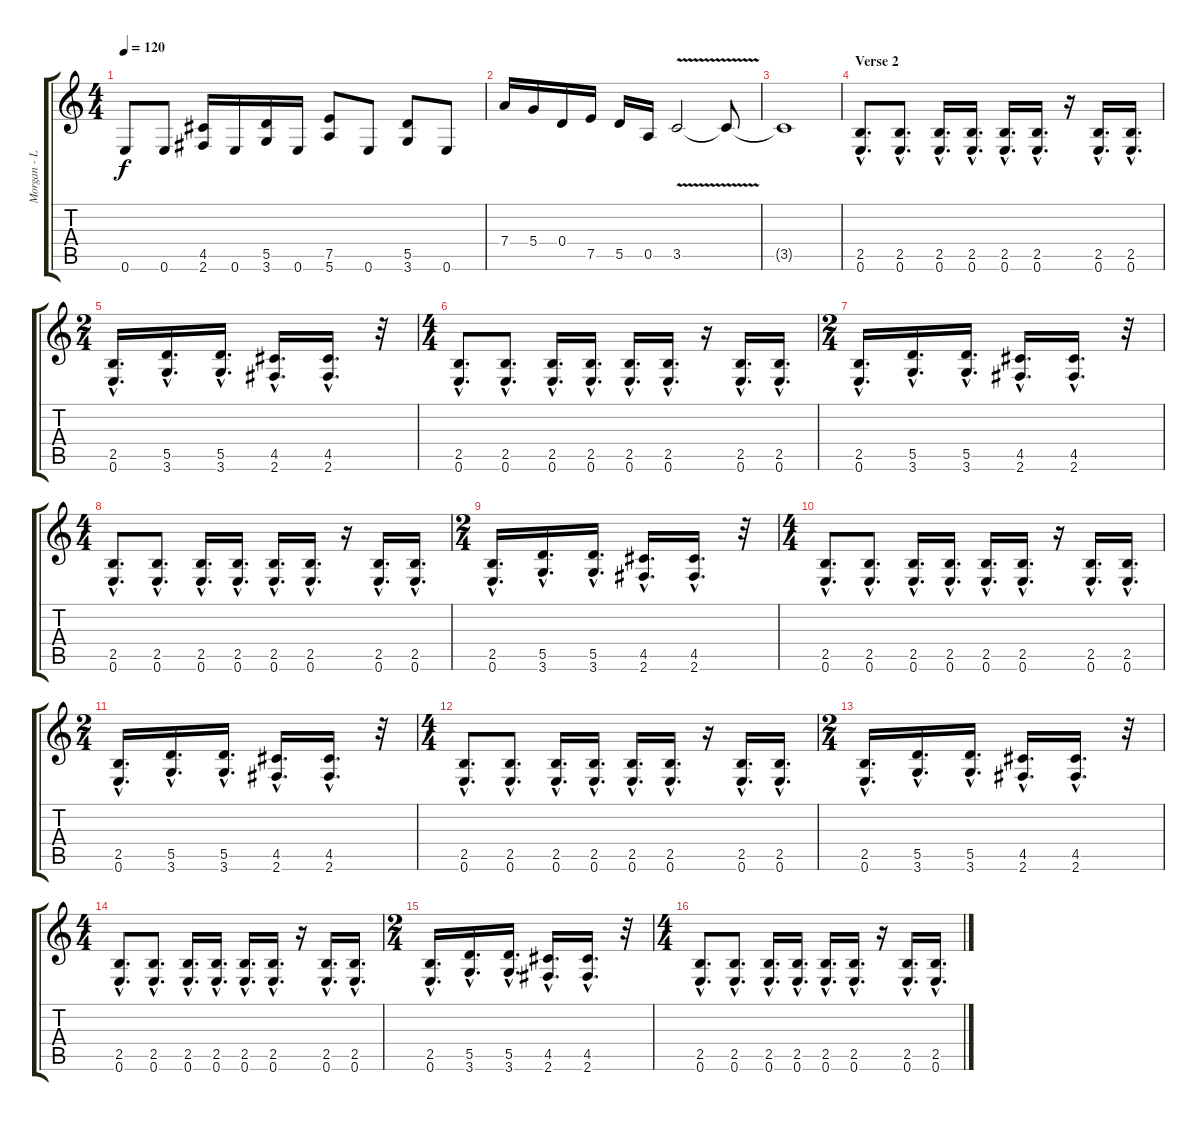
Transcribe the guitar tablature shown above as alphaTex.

\track ("Morgan - Lead Guitar" "Morgan - L") {instrument distortionguitar}
\staff {score tabs}
\tuning (E4 B3 G3 D3 A2 E2) {hide}
\ts (4 4)
\tempo 120
\clef g2
\ks c
0.6.8{dy f} 0.6.8 (4.5 2.6).16 0.6.16 (5.5 3.6).16 0.6.16 (7.5 5.6).8 0.6.8 (5.5 3.6).8 0.6.8 |
7.4.16 5.4.16 0.4.16 7.5.16 5.5.16 0.5.16 3.5{v}.2 3.5{t}.8 |
3.5{t}.1 |
\section ("" "Verse 2")
(2.5{hac} 0.6{hac}).8{d} (2.5{hac} 0.6{hac}).8{d} (2.5{hac} 0.6{hac}).16{d} (2.5{hac} 0.6{hac}).16{d} (2.5{hac} 0.6{hac}).16{d} (2.5{hac} 0.6{hac}).16{d} r.16 (2.5{hac} 0.6{hac}).16{d} (2.5{hac} 0.6{hac}).16{d} |
\ts (2 4)
(2.5{hac} 0.6{hac}).16{d} (5.5{hac} 3.6{hac}).16{d} (5.5{hac} 3.6{hac}).16{d} (4.5{hac} 2.6{hac}).16{d} (4.5{hac} 2.6{hac}).16{d} r.32 |
\ts (4 4)
(2.5{hac} 0.6{hac}).8{d} (2.5{hac} 0.6{hac}).8{d} (2.5{hac} 0.6{hac}).16{d} (2.5{hac} 0.6{hac}).16{d} (2.5{hac} 0.6{hac}).16{d} (2.5{hac} 0.6{hac}).16{d} r.16 (2.5{hac} 0.6{hac}).16{d} (2.5{hac} 0.6{hac}).16{d} |
\ts (2 4)
(2.5{hac} 0.6{hac}).16{d} (5.5{hac} 3.6{hac}).16{d} (5.5{hac} 3.6{hac}).16{d} (4.5{hac} 2.6{hac}).16{d} (4.5{hac} 2.6{hac}).16{d} r.32 |
\ts (4 4)
(2.5{hac} 0.6{hac}).8{d} (2.5{hac} 0.6{hac}).8{d} (2.5{hac} 0.6{hac}).16{d} (2.5{hac} 0.6{hac}).16{d} (2.5{hac} 0.6{hac}).16{d} (2.5{hac} 0.6{hac}).16{d} r.16 (2.5{hac} 0.6{hac}).16{d} (2.5{hac} 0.6{hac}).16{d} |
\ts (2 4)
(2.5{hac} 0.6{hac}).16{d} (5.5{hac} 3.6{hac}).16{d} (5.5{hac} 3.6{hac}).16{d} (4.5{hac} 2.6{hac}).16{d} (4.5{hac} 2.6{hac}).16{d} r.32 |
\ts (4 4)
(2.5{hac} 0.6{hac}).8{d} (2.5{hac} 0.6{hac}).8{d} (2.5{hac} 0.6{hac}).16{d} (2.5{hac} 0.6{hac}).16{d} (2.5{hac} 0.6{hac}).16{d} (2.5{hac} 0.6{hac}).16{d} r.16 (2.5{hac} 0.6{hac}).16{d} (2.5{hac} 0.6{hac}).16{d} |
\ts (2 4)
(2.5{hac} 0.6{hac}).16{d} (5.5{hac} 3.6{hac}).16{d} (5.5{hac} 3.6{hac}).16{d} (4.5{hac} 2.6{hac}).16{d} (4.5{hac} 2.6{hac}).16{d} r.32 |
\ts (4 4)
(2.5{hac} 0.6{hac}).8{d} (2.5{hac} 0.6{hac}).8{d} (2.5{hac} 0.6{hac}).16{d} (2.5{hac} 0.6{hac}).16{d} (2.5{hac} 0.6{hac}).16{d} (2.5{hac} 0.6{hac}).16{d} r.16 (2.5{hac} 0.6{hac}).16{d} (2.5{hac} 0.6{hac}).16{d} |
\ts (2 4)
(2.5{hac} 0.6{hac}).16{d} (5.5{hac} 3.6{hac}).16{d} (5.5{hac} 3.6{hac}).16{d} (4.5{hac} 2.6{hac}).16{d} (4.5{hac} 2.6{hac}).16{d} r.32 |
\ts (4 4)
(2.5{hac} 0.6{hac}).8{d} (2.5{hac} 0.6{hac}).8{d} (2.5{hac} 0.6{hac}).16{d} (2.5{hac} 0.6{hac}).16{d} (2.5{hac} 0.6{hac}).16{d} (2.5{hac} 0.6{hac}).16{d} r.16 (2.5{hac} 0.6{hac}).16{d} (2.5{hac} 0.6{hac}).16{d} |
\ts (2 4)
(2.5{hac} 0.6{hac}).16{d} (5.5{hac} 3.6{hac}).16{d} (5.5{hac} 3.6{hac}).16{d} (4.5{hac} 2.6{hac}).16{d} (4.5{hac} 2.6{hac}).16{d} r.32 |
\ts (4 4)
(2.5{hac} 0.6{hac}).8{d} (2.5{hac} 0.6{hac}).8{d} (2.5{hac} 0.6{hac}).16{d} (2.5{hac} 0.6{hac}).16{d} (2.5{hac} 0.6{hac}).16{d} (2.5{hac} 0.6{hac}).16{d} r.16 (2.5{hac} 0.6{hac}).16{d} (2.5{hac} 0.6{hac}).16{d}
